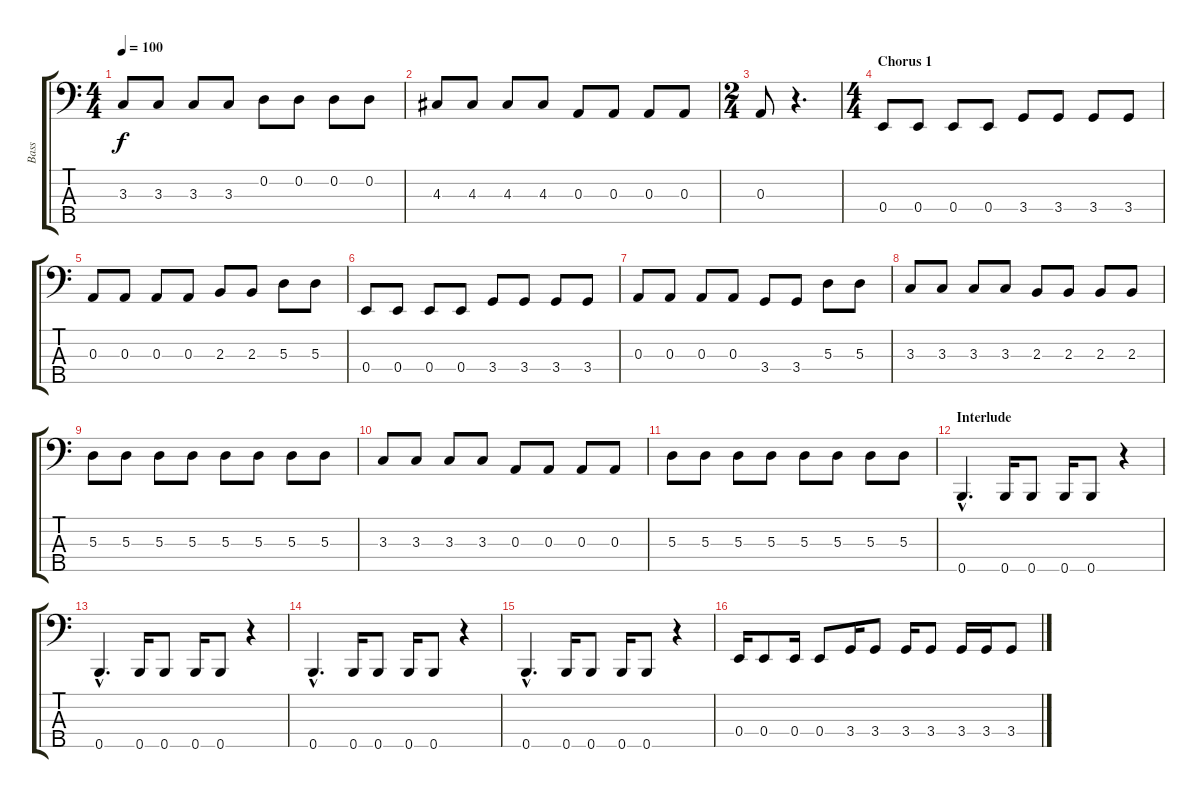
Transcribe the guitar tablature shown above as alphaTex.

\track ("Bass" "Bass") {instrument electricbasspick}
\staff {score tabs}
\tuning (G2 D2 A1 E1 B0) {hide}
\ts (4 4)
\tempo 100
\clef f4
\ks c
3.3.8{dy f} 3.3.8 3.3.8 3.3.8 0.2.8 0.2.8 0.2.8 0.2.8 |
4.3.8 4.3.8 4.3.8 4.3.8 0.3.8 0.3.8 0.3.8 0.3.8 |
\ts (2 4)
0.3.8 r.4{d} |
\ts (4 4)
\section ("" "Chorus 1")
0.4.8 0.4.8 0.4.8 0.4.8 3.4.8 3.4.8 3.4.8 3.4.8 |
0.3.8 0.3.8 0.3.8 0.3.8 2.3.8 2.3.8 5.3.8 5.3.8 |
0.4.8 0.4.8 0.4.8 0.4.8 3.4.8 3.4.8 3.4.8 3.4.8 |
0.3.8 0.3.8 0.3.8 0.3.8 3.4.8 3.4.8 5.3.8 5.3.8 |
3.3.8 3.3.8 3.3.8 3.3.8 2.3.8 2.3.8 2.3.8 2.3.8 |
5.3.8 5.3.8 5.3.8 5.3.8 5.3.8 5.3.8 5.3.8 5.3.8 |
3.3.8 3.3.8 3.3.8 3.3.8 0.3.8 0.3.8 0.3.8 0.3.8 |
5.3.8 5.3.8 5.3.8 5.3.8 5.3.8 5.3.8 5.3.8 5.3.8 |
\section ("" "Interlude")
0.5{hac}.4{d} 0.5.16 0.5.8 0.5.16 0.5.8 r.4 |
0.5{hac}.4{d} 0.5.16 0.5.8 0.5.16 0.5.8 r.4 |
0.5{hac}.4{d} 0.5.16 0.5.8 0.5.16 0.5.8 r.4 |
0.5{hac}.4{d} 0.5.16 0.5.8 0.5.16 0.5.8 r.4 |
0.4.16 0.4.8 0.4.16 0.4.8 3.4.16 3.4.8 3.4.16 3.4.8 3.4.16 3.4.16 3.4.8
